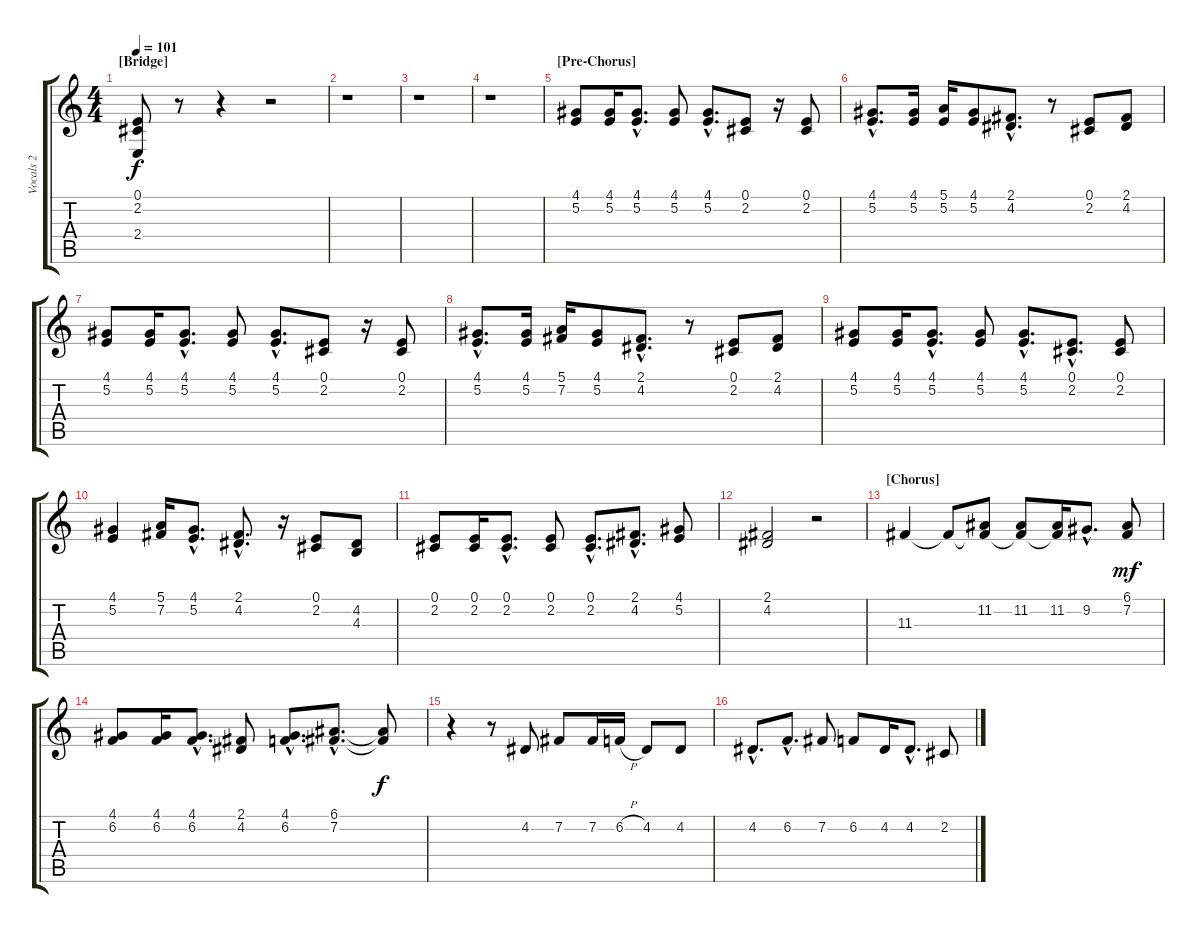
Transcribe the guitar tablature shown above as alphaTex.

\track ("Vocals 2" "Vocals 2") {instrument choiraahs}
\staff {score tabs}
\tuning (E4 B3 G3 D3 A2 E2) {hide}
\ts (4 4)
\section ("" "[Bridge]")
\tempo 101
\clef g2
\ks c
(0.1 2.2 2.4).8{dy f} r.8 r.4 r.2 |
r.1 |
r.1 |
r.1 |
\section ("" "[Pre-Chorus]")
(4.1 5.2).8 (4.1 5.2).16 (4.1{hac} 5.2{hac}).8{d} (4.1 5.2).8 (4.1{hac} 5.2{hac}).8{d} (0.1 2.2).8 r.16 (0.1 2.2).8 |
(4.1{hac} 5.2{hac}).8{d} (4.1 5.2).16 (5.1 5.2).16 (4.1 5.2).8 (2.1{hac} 4.2{hac}).8{d} r.8 (0.1 2.2).8 (2.1 4.2).8 |
(4.1 5.2).8 (4.1 5.2).16 (4.1{hac} 5.2{hac}).8{d} (4.1 5.2).8 (4.1{hac} 5.2{hac}).8{d} (0.1 2.2).8 r.16 (0.1 2.2).8 |
(4.1{hac} 5.2{hac}).8{d} (4.1 5.2).16 (5.1 7.2).16 (4.1 5.2).8 (2.1{hac} 4.2{hac}).8{d} r.8 (0.1 2.2).8 (2.1 4.2).8 |
(4.1 5.2).8 (4.1 5.2).16 (4.1{hac} 5.2{hac}).8{d} (4.1 5.2).8 (4.1{hac} 5.2{hac}).8{d} (0.1{hac} 2.2{hac}).8{d} (0.1 2.2).8 |
(4.1 5.2).4 (5.1 7.2).16 (4.1{hac} 5.2{hac}).8{d} (2.1{hac} 4.2{hac}).8{d} r.16 (0.1 2.2).8 (4.2 4.3).8 |
(0.1 2.2).8 (0.1 2.2).16 (0.1{hac} 2.2{hac}).8{d} (0.1 2.2).8 (0.1{hac} 2.2{hac}).8{d} (2.1{hac} 4.2{hac}).8{d} (4.1 5.2).8 |
(2.1 4.2).2 r.2 |
\section ("" "[Chorus]")
11.3.4 11.3{t}.8 (11.2 11.3{t}).8 (11.2 11.3{t}).8 (11.2 11.3{t}).16 9.2{hac}.8{d} (6.1 7.2).8{dy mf} |
(4.1 6.2).8 (4.1 6.2).16 (4.1{hac} 6.2{hac}).8{d} (2.1 4.2).8 (4.1{hac} 6.2{hac}).8{d} (6.1{hac} 7.2{hac}).8{d} (6.1{t} 7.2{t}).8{dy f} |
r.4 r.8 4.2.8 7.2.8 7.2.16 6.2{h}.16 4.2.8 4.2.8 |
4.2{hac}.8{d} 6.2{hac}.8{d} 7.2.8 6.2.8 4.2.16 4.2{hac}.8{d} 2.2.8
